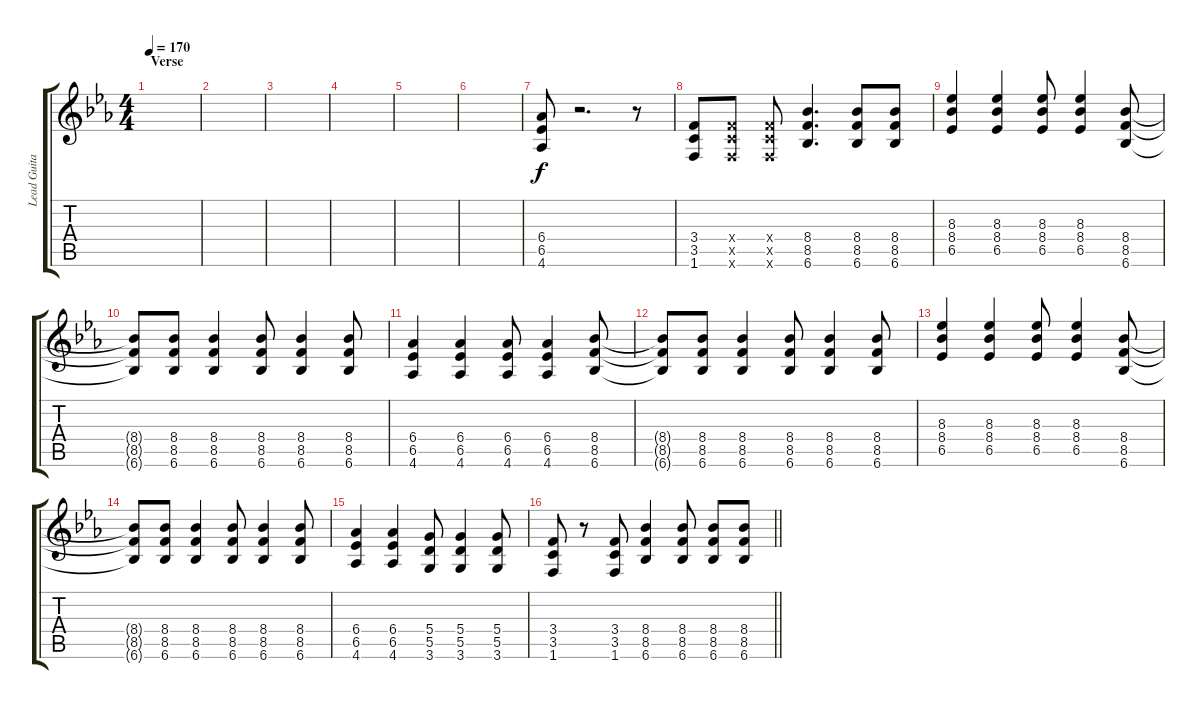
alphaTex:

\track ("Lead Guitar" "Lead Guita") {solo instrument distortionguitar}
\staff {score tabs}
\tuning (E4 B3 G3 D3 A2 E2) {hide}
\ts (4 4)
\section ("" "Verse")
\tempo 170
\clef g2
\ks eb
|
|
|
|
|
|
(6.4 6.5 4.6).8 r.2{d} r.8 |
(3.4 3.5 1.6).8 (3.4{x} 3.5{x} 1.6{x}).8 (3.4{x} 3.5{x} 1.6{x}).8 (8.4 8.5 6.6).4{d} (8.4 8.5 6.6).8 (8.4 8.5 6.6).8 |
(8.3 8.4 6.5).4 (8.3 8.4 6.5).4 (8.3 8.4 6.5).8 (8.3 8.4 6.5).4 (8.4 8.5 6.6).8 |
(8.4{t} 8.5{t} 6.6{t}).8 (8.4 8.5 6.6).8 (8.4 8.5 6.6).4 (8.4 8.5 6.6).8 (8.4 8.5 6.6).4 (8.4 8.5 6.6).8 |
(6.4 6.5 4.6).4 (6.4 6.5 4.6).4 (6.4 6.5 4.6).8 (6.4 6.5 4.6).4 (8.4 8.5 6.6).8 |
(8.4{t} 8.5{t} 6.6{t}).8 (8.4 8.5 6.6).8 (8.4 8.5 6.6).4 (8.4 8.5 6.6).8 (8.4 8.5 6.6).4 (8.4 8.5 6.6).8 |
(8.3 8.4 6.5).4 (8.3 8.4 6.5).4 (8.3 8.4 6.5).8 (8.3 8.4 6.5).4 (8.4 8.5 6.6).8 |
(8.4{t} 8.5{t} 6.6{t}).8 (8.4 8.5 6.6).8 (8.4 8.5 6.6).4 (8.4 8.5 6.6).8 (8.4 8.5 6.6).4 (8.4 8.5 6.6).8 |
(6.4 6.5 4.6).4 (6.4 6.5 4.6).4 (5.4 5.5 3.6).8 (5.4 5.5 3.6).4 (5.4 5.5 3.6).8 |
\barLineRight lightlight
(3.4 3.5 1.6).8 r.8 (3.4 3.5 1.6).8 (8.4 8.5 6.6).4 (8.4 8.5 6.6).8 (8.4 8.5 6.6).8 (8.4 8.5 6.6).8
